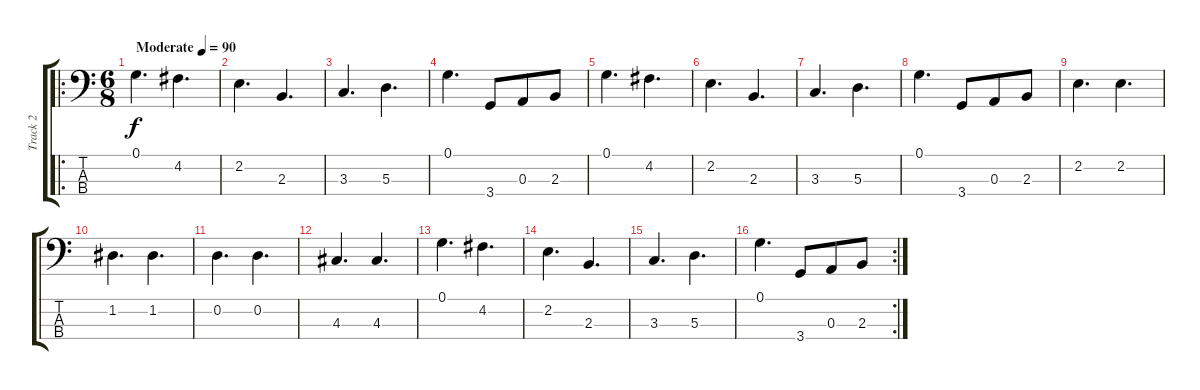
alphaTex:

\track ("Track 2" "Track 2") {instrument electricbassfinger}
\staff {score tabs}
\tuning (G2 D2 A1 E1) {hide}
\ro
\ts (6 8)
\tempo (90 "Moderate")
\clef f4
\ks c
0.1.4{d dy f instrument electricbassfinger} 4.2.4{d} |
2.2.4{d} 2.3.4{d} |
3.3.4{d} 5.3.4{d} |
0.1.4{d} 3.4.8 0.3.8 2.3.8 |
0.1.4{d} 4.2.4{d} |
2.2.4{d} 2.3.4{d} |
3.3.4{d} 5.3.4{d} |
0.1.4{d} 3.4.8 0.3.8 2.3.8 |
2.2.4{d} 2.2.4{d} |
1.2.4{d} 1.2.4{d} |
0.2.4{d} 0.2.4{d} |
4.3.4{d} 4.3.4{d} |
0.1.4{d} 4.2.4{d} |
2.2.4{d} 2.3.4{d} |
3.3.4{d} 5.3.4{d} |
\rc 2
0.1.4{d} 3.4.8 0.3.8 2.3.8
